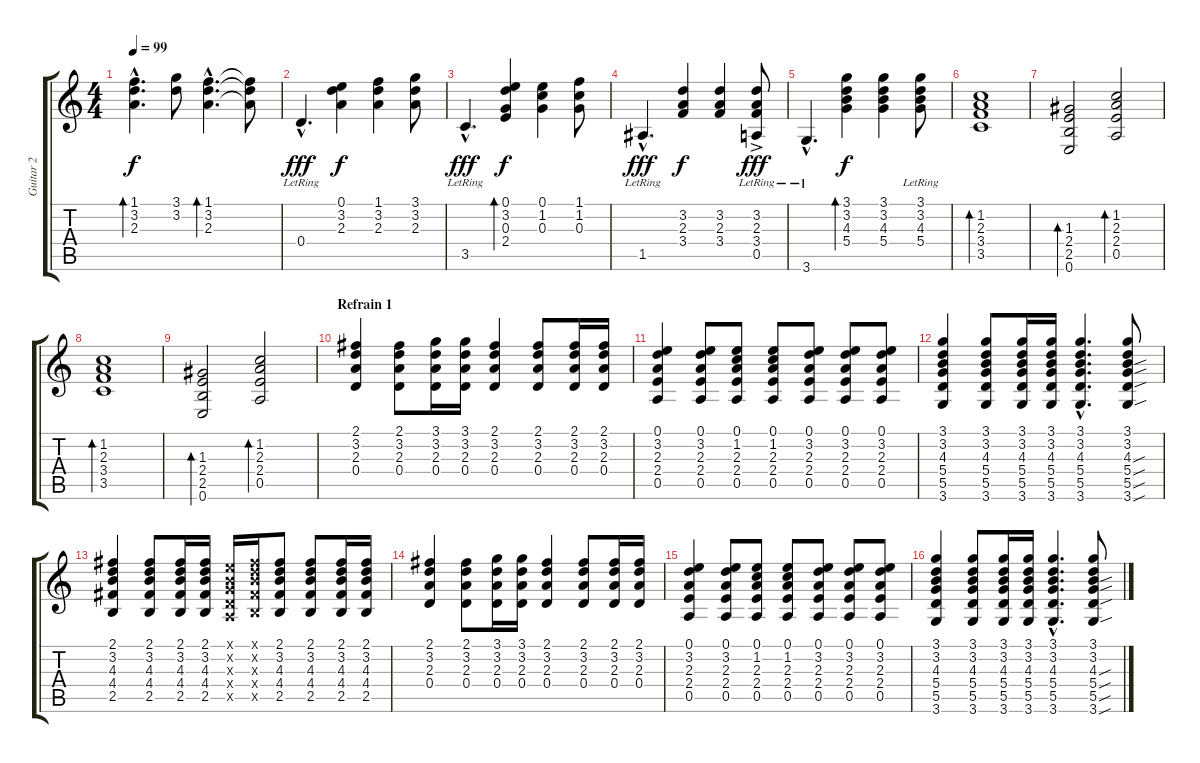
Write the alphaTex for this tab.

\track ("Guitar 2" "Guitar 2") {instrument acousticguitarnylon}
\staff {score tabs}
\tuning (E4 B3 G3 D3 A2 E2) {hide}
\ts (4 4)
\tempo 99
\clef g2
\ks c
(1.1{hac} 3.2{hac} 2.3{hac}).4{d bd 120 dy f} (3.1 3.2).8 (1.1{hac} 3.2{hac} 2.3{hac}).4{d bd 120} (1.1{t} 3.2{t} 2.3{t}).8 |
0.4{hac lr}.4{d dy fff} (0.1 3.2 2.3).4{dy f} (1.1 3.2 2.3).4 (3.1 3.2 2.3).8 |
3.5{hac lr}.4{d dy fff} (0.1 3.2 0.3 2.4).4{bd 240 dy f} (0.1 1.2 0.3).4 (1.1 1.2 0.3).8 |
1.5{hac lr}.4{d dy fff} (3.2 2.3 3.4).4{dy f} (3.2 2.3 3.4).4 (3.2{lr} 2.3{lr} 3.4{lr} 0.5{ac lr}).8{dy fff} |
3.6{hac lr}.4{d} (3.1 3.2 4.3 5.4).4{bd 240 dy f} (3.1 3.2 4.3 5.4).4 (3.1{lr} 3.2{lr} 4.3{lr} 5.4).8 |
(1.2 2.3 3.4 3.5).1{bd 120} |
(1.3 2.4 2.5 0.6).2{bd 120} (1.2 2.3 2.4 0.5).2{bd 120} |
(1.2 2.3 3.4 3.5).1{bd 120} |
(1.3 2.4 2.5 0.6).2{bd 120} (1.2 2.3 2.4 0.5).2{bd 120} |
\section ("" "Refrain 1")
(2.1 3.2 2.3 0.4).4 (2.1 3.2 2.3 0.4).8 (3.1 3.2 2.3 0.4).16 (3.1 3.2 2.3 0.4).16 (2.1 3.2 2.3 0.4).4 (2.1 3.2 2.3 0.4).8 (2.1 3.2 2.3 0.4).16 (2.1 3.2 2.3 0.4).16 |
(0.1 3.2 2.3 2.4 0.5).4 (0.1 3.2 2.3 2.4 0.5).8 (0.1 1.2 2.3 2.4 0.5).8 (0.1 1.2 2.3 2.4 0.5).8 (0.1 3.2 2.3 2.4 0.5).8 (0.1 3.2 2.3 2.4 0.5).8 (0.1 3.2 2.3 2.4 0.5).8 |
(3.1 3.2 4.3 5.4 5.5 3.6).4 (3.1 3.2 4.3 5.4 5.5 3.6).8 (3.1 3.2 4.3 5.4 5.5 3.6).16 (3.1 3.2 4.3 5.4 5.5 3.6).16 (3.1{hac} 3.2{hac} 4.3{hac} 5.4{hac} 5.5{hac} 3.6{hac}).4{d} (3.1 3.2 4.3{sou} 5.4{sou} 5.5{sou} 3.6{sou}).8 |
(2.1 3.2 4.3 4.4 2.5).4 (2.1 3.2 4.3 4.4 2.5).8 (2.1 3.2 4.3 4.4 2.5).16 (2.1 3.2 4.3 4.4 2.5).16 (0.1{x} 0.2{x} 0.3{x} 0.4{x} 0.5{x}).16 (2.1{x} 3.2{x} 4.3{x} 4.4{x} 2.5{x}).16 (2.1 3.2 4.3 4.4 2.5).8 (2.1 3.2 4.3 4.4 2.5).8 (2.1 3.2 4.3 4.4 2.5).16 (2.1 3.2 4.3 4.4 2.5).16 |
(2.1 3.2 2.3 0.4).4 (2.1 3.2 2.3 0.4).8 (3.1 3.2 2.3 0.4).16 (3.1 3.2 2.3 0.4).16 (2.1 3.2 2.3 0.4).4 (2.1 3.2 2.3 0.4).8 (2.1 3.2 2.3 0.4).16 (2.1 3.2 2.3 0.4).16 |
(0.1 3.2 2.3 2.4 0.5).4 (0.1 3.2 2.3 2.4 0.5).8 (0.1 1.2 2.3 2.4 0.5).8 (0.1 1.2 2.3 2.4 0.5).8 (0.1 3.2 2.3 2.4 0.5).8 (0.1 3.2 2.3 2.4 0.5).8 (0.1 3.2 2.3 2.4 0.5).8 |
(3.1 3.2 4.3 5.4 5.5 3.6).4 (3.1 3.2 4.3 5.4 5.5 3.6).8 (3.1 3.2 4.3 5.4 5.5 3.6).16 (3.1 3.2 4.3 5.4 5.5 3.6).16 (3.1{hac} 3.2{hac} 4.3{hac} 5.4{hac} 5.5{hac} 3.6{hac}).4{d} (3.1 3.2 4.3{sou} 5.4{sou} 5.5{sou} 3.6{sou}).8
